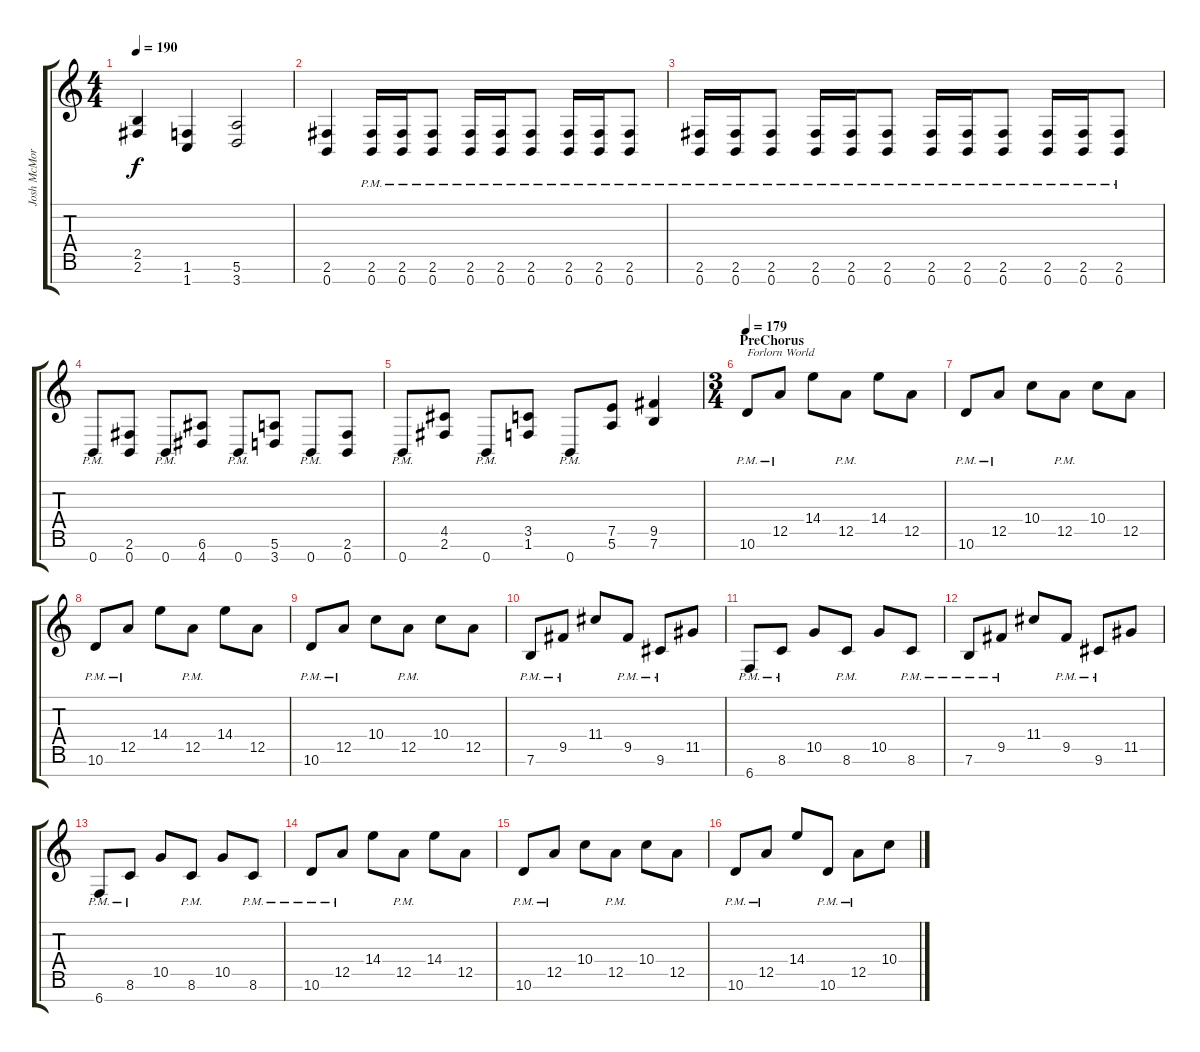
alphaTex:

\track ("Josh McMorran" "Josh McMor") {instrument distortionguitar}
\staff {score tabs}
\tuning (E4 B3 G3 D3 A2 E2 B1) {hide}
\ts (4 4)
\tempo 190
\clef g2
\ks c
(2.5 2.6).4{dy f} (1.6 1.7).4 (5.6 3.7).2 |
(2.6 0.7).4 (2.6{pm} 0.7{pm}).16 (2.6{pm} 0.7{pm}).16 (2.6{pm} 0.7{pm}).8 (2.6{pm} 0.7{pm}).16 (2.6{pm} 0.7{pm}).16 (2.6{pm} 0.7{pm}).8 (2.6{pm} 0.7{pm}).16 (2.6{pm} 0.7{pm}).16 (2.6{pm} 0.7{pm}).8 |
(2.6{pm} 0.7{pm}).16 (2.6{pm} 0.7{pm}).16 (2.6{pm} 0.7{pm}).8 (2.6{pm} 0.7{pm}).16 (2.6{pm} 0.7{pm}).16 (2.6{pm} 0.7{pm}).8 (2.6{pm} 0.7{pm}).16 (2.6{pm} 0.7{pm}).16 (2.6{pm} 0.7{pm}).8 (2.6{pm} 0.7{pm}).16 (2.6{pm} 0.7{pm}).16 (2.6{pm} 0.7{pm}).8 |
0.7{pm}.8 (2.6 0.7).8 0.7{pm}.8 (6.6 4.7).8 0.7{pm}.8 (5.6 3.7).8 0.7{pm}.8 (2.6 0.7).8 |
0.7{pm}.8 (4.5 2.6).8 0.7{pm}.8 (3.5 1.6).8 0.7{pm}.8 (7.5 5.6).8 (9.5 7.6).4 |
\ts (3 4)
\section ("" "PreChorus")
\tempo 179
10.6{pm}.8{txt "Forlorn World"} 12.5{pm}.8 14.4.8 12.5{pm}.8 14.4.8 12.5.8 |
10.6{pm}.8 12.5{pm}.8 10.4.8 12.5{pm}.8 10.4.8 12.5.8 |
10.6{pm}.8 12.5{pm}.8 14.4.8 12.5{pm}.8 14.4.8 12.5.8 |
10.6{pm}.8 12.5{pm}.8 10.4.8 12.5{pm}.8 10.4.8 12.5.8 |
7.6{pm}.8 9.5{pm}.8 11.4.8 9.5{pm}.8 9.6{pm}.8 11.5.8 |
6.7{pm}.8 8.6{pm}.8 10.5.8 8.6{pm}.8 10.5.8 8.6{pm}.8 |
7.6{pm}.8 9.5{pm}.8 11.4.8 9.5{pm}.8 9.6{pm}.8 11.5.8 |
6.7{pm}.8 8.6{pm}.8 10.5.8 8.6{pm}.8 10.5.8 8.6{pm}.8 |
10.6{pm}.8 12.5{pm}.8 14.4.8 12.5{pm}.8 14.4.8 12.5.8 |
10.6{pm}.8 12.5{pm}.8 10.4.8 12.5{pm}.8 10.4.8 12.5.8 |
10.6{pm}.8 12.5{pm}.8 14.4.8 10.6{pm}.8 12.5{pm}.8 10.4.8
